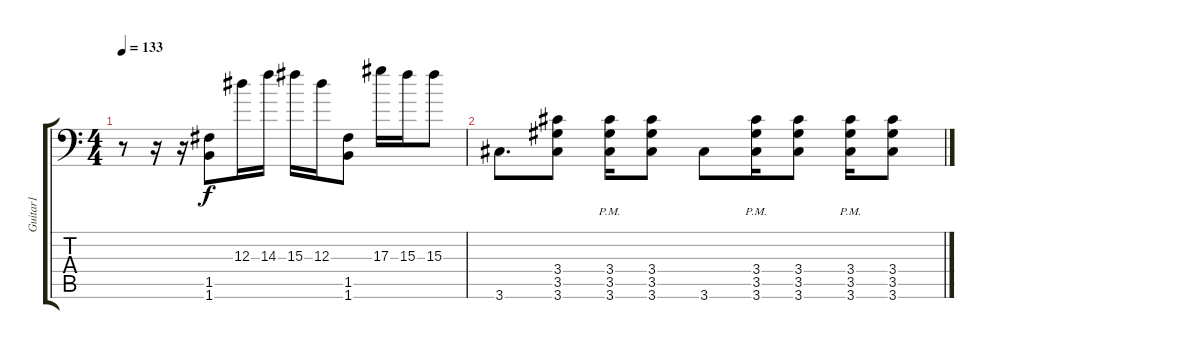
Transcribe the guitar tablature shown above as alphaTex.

\track ("Guitar1" "Guitar1") {instrument distortionguitar}
\staff {score tabs}
\tuning (C4 G3 Eb3 Bb2 F2 Bb1) {hide}
\ts (4 4)
\tempo 133
\clef f4
\ks c
r.8{dy f} r.16 r.16 (1.5 1.6).8 12.3.16 14.3.16 15.3.16 12.3.16 (1.5 1.6).8 17.3.16 15.3.16 15.3.8 |
3.6.8{d} (3.4 3.5 3.6).8 (3.4{pm} 3.5{pm} 3.6{pm}).16 (3.4 3.5 3.6).8 3.6.8 (3.4{pm} 3.5{pm} 3.6{pm}).16 (3.4 3.5 3.6).8 (3.4{pm} 3.5{pm} 3.6{pm}).16 (3.4 3.5 3.6).8
